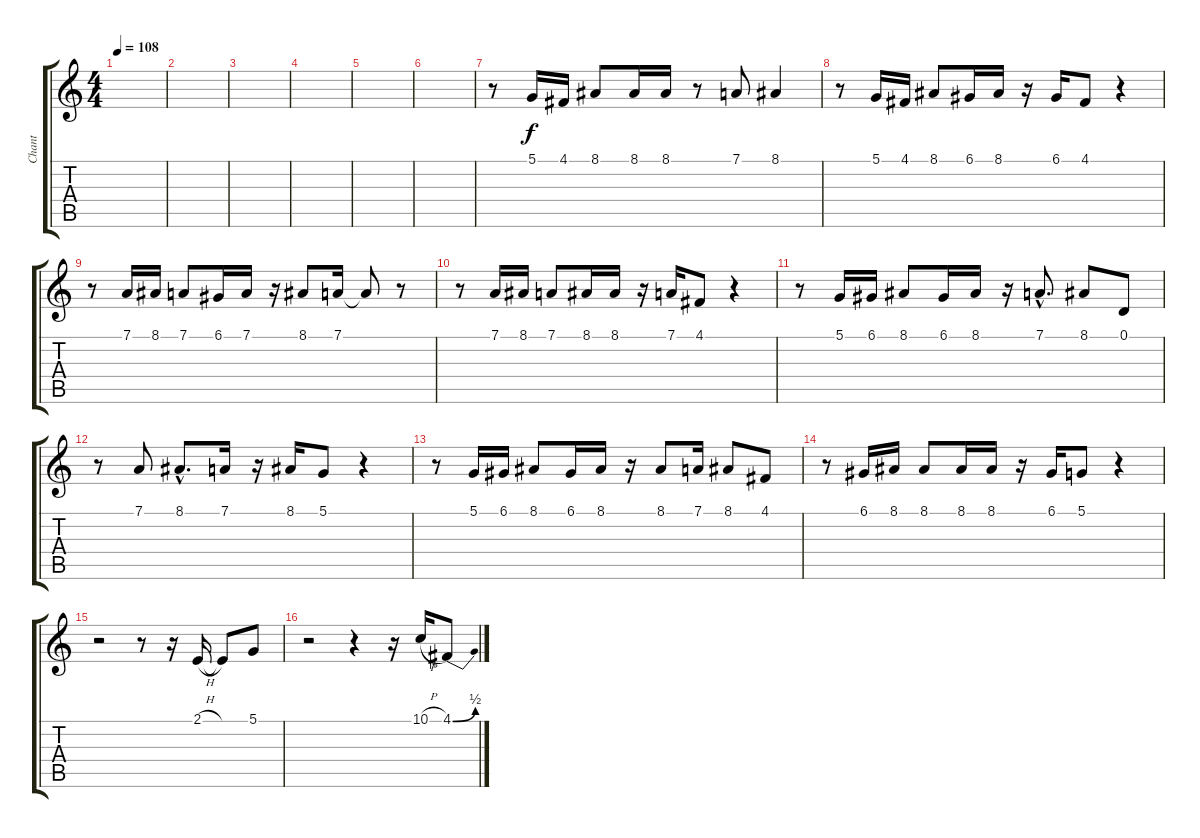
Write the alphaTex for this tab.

\track ("Chant" "Chant") {instrument shakuhachi}
\staff {score tabs}
\tuning (D4 A3 F3 C3 G2 D2) {hide}
\ts (4 4)
\tempo 108
\clef g2
\ks c
|
|
|
|
|
|
r.8 5.1.16 4.1.16 8.1.8 8.1.16 8.1.16 r.8 7.1.8 8.1.4 |
r.8 5.1.16 4.1.16 8.1.8 6.1.16 8.1.16 r.16 6.1.16 4.1.8 r.4 |
r.8 7.1.16 8.1.16 7.1.8 6.1.16 7.1.16 r.16 8.1.8 7.1.16 7.1{t}.8 r.8 |
r.8 7.1.16 8.1.16 7.1.8 8.1.16 8.1.16 r.16 7.1.16 4.1.8 r.4 |
r.8 5.1.16 6.1.16 8.1.8 6.1.16 8.1.16 r.16 7.1{hac}.8{d} 8.1.8 0.1.8 |
r.8 7.1.8 8.1{hac}.8{d} 7.1.16 r.16 8.1.16 5.1.8 r.4 |
r.8 5.1.16 6.1.16 8.1.8 6.1.16 8.1.16 r.16 8.1.8 7.1.16 8.1.8 4.1.8 |
r.8 6.1.16 8.1.16 8.1.8 8.1.16 8.1.16 r.16 6.1.16 5.1.8 r.4 |
r.2 r.8 r.16 2.1{h}.16 2.1{t}.8 5.1.8 |
r.2 r.4 r.16 10.1{h}.16 4.1{be (bend 0 0 60 2)}.8
